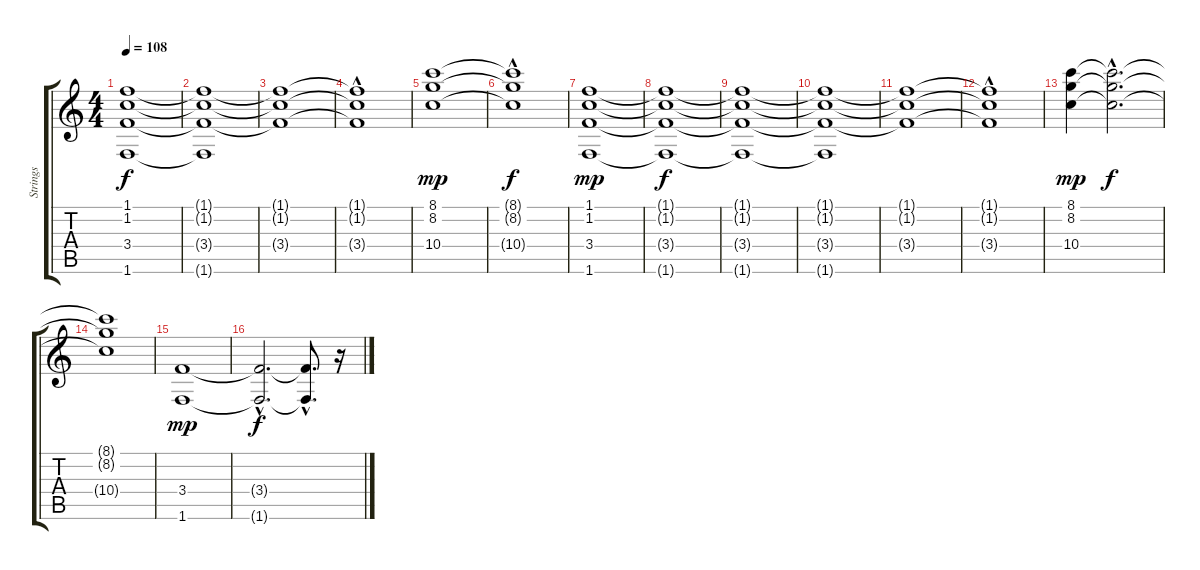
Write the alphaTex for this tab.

\track ("Strings             " "Strings   ") {instrument acousticguitarnylon}
\staff {score tabs}
\tuning (E4 B3 G3 D3 A2 E2) {hide}
\ts (4 4)
\tempo 108
\clef g2
\ks c
(1.1{t} 1.2{t} 3.4{t} 1.6{t}).1{dy f} |
(1.1{t} 1.2{t} 3.4{t} 1.6{t}).1 |
(1.1{t} 1.2{t} 3.4{t}).1 |
(1.1{hac t} 1.2{hac t} 3.4{hac t}).1 |
(8.1 8.2 10.4).1{dy mp} |
(8.1{hac t} 8.2{hac t} 10.4{hac t}).1{dy f} |
(1.1 1.2 3.4 1.6).1{dy mp} |
(1.1{t} 1.2{t} 3.4{t} 1.6{t}).1{dy f} |
(1.1{t} 1.2{t} 3.4{t} 1.6{t}).1 |
(1.1{t} 1.2{t} 3.4{t} 1.6{t}).1 |
(1.1{t} 1.2{t} 3.4{t}).1 |
(1.1{t} 1.2{hac t} 3.4{t}).1 |
(8.1 8.2 10.4).4{dy mp} (8.1{hac t} 8.2{hac t} 10.4{hac t}).2{d dy f} |
(8.1{t} 8.2{t} 10.4{t}).1 |
(3.4 1.6).1{dy mp} |
(3.4{hac t} 1.6{hac t}).2{d dy f} (3.4{hac t} 1.6{hac t}).8{d} r.16
